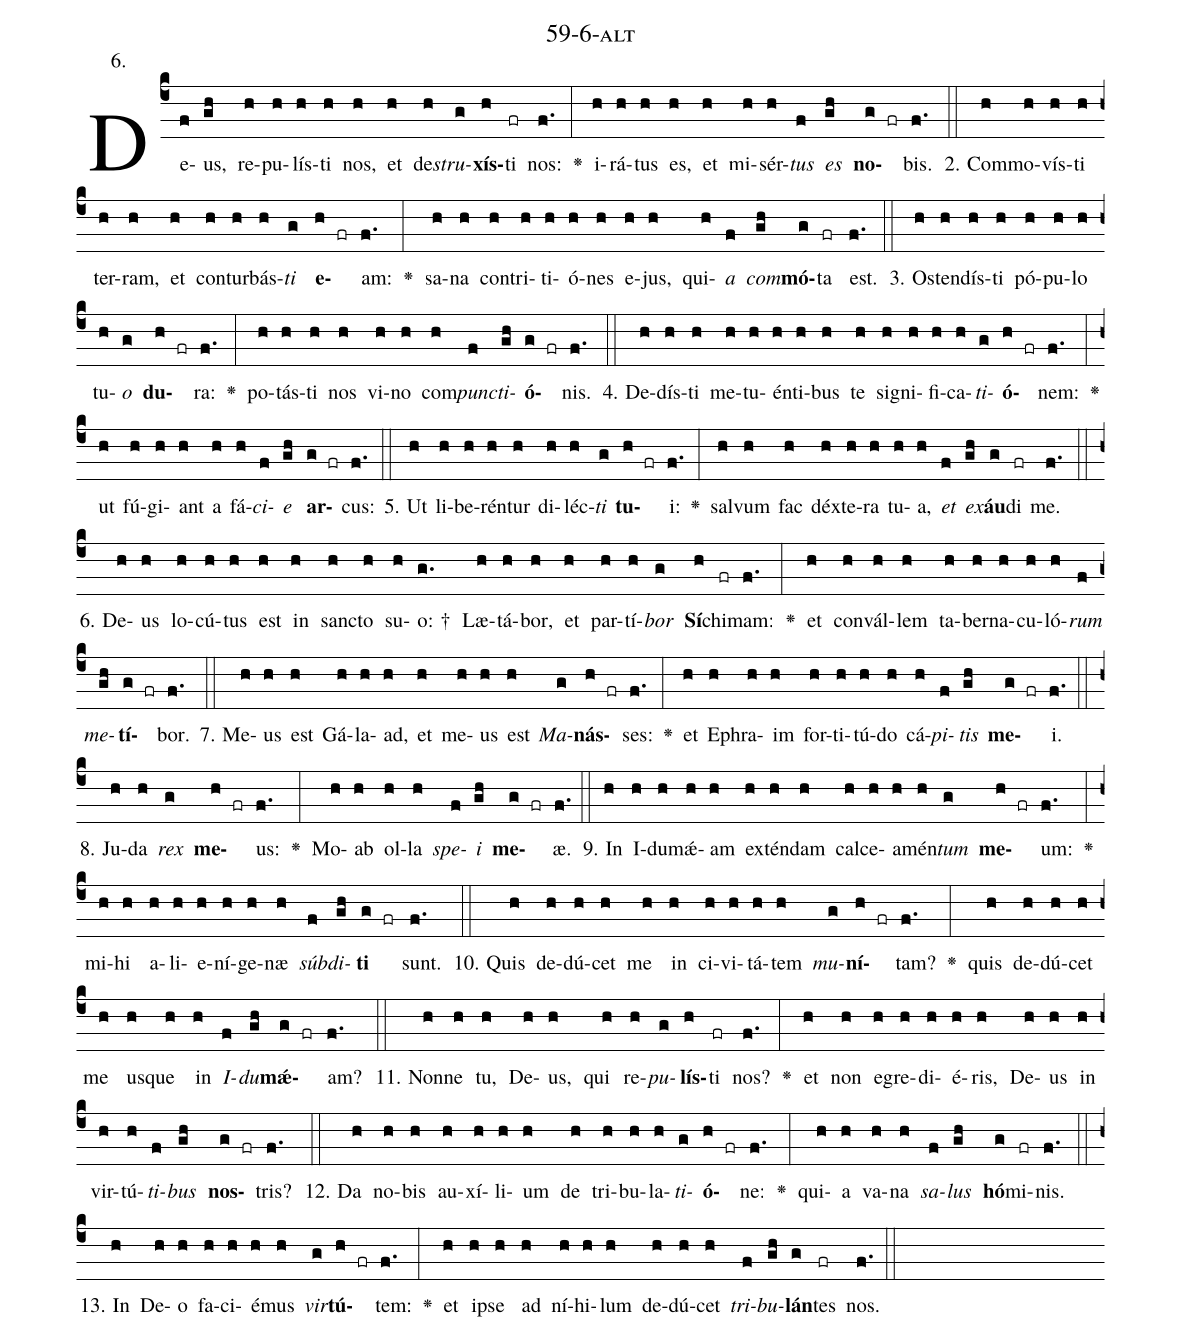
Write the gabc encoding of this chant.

name: 59-6-alt;
annotation: 6.;
%%
(c4)De(f)us,(gh) re(h)pu(h)lís(h)ti(h) nos,(h) et(h) de(h)<i>stru</i>(g)<b>xís</b>(h)ti(fr) nos:(f.) <v>\greheightstar</v>(:) i(h)rá(h)tus(h) es,(h) et(h) mi(h)sér(h)<i>tus</i>(f) <i>es</i>(gh) <b>no</b>(g fr)bis.(f.) (::)
2. Com(h)mo(h)vís(h)ti(h) ter(h)ram,(h) et(h) con(h)tur(h)bás(h)<i>ti</i>(g) <b>e</b>(h fr)am:(f.) <v>\greheightstar</v>(:) sa(h)na(h) con(h)tri(h)ti(h)ó(h)nes(h) e(h)jus,(h) qui(h)<i>a</i>(f) <i>com</i>(gh)<b>mó</b>(g)ta(fr) est.(f.) (::)
3. Os(h)ten(h)dís(h)ti(h) pó(h)pu(h)lo(h) tu(h)<i>o</i>(g) <b>du</b>(h fr)ra:(f.) <v>\greheightstar</v>(:) po(h)tás(h)ti(h) nos(h) vi(h)no(h) com(h)<i>punc</i>(f)<i>ti</i>(gh)<b>ó</b>(g fr)nis.(f.) (::)
4. De(h)dís(h)ti(h) me(h)tu(h)én(h)ti(h)bus(h) te(h) si(h)gni(h)fi(h)ca(h)<i>ti</i>(g)<b>ó</b>(h fr)nem:(f.) <v>\greheightstar</v>(:) ut(h) fú(h)gi(h)ant(h) a(h) fá(h)<i>ci</i>(f)<i>e</i>(gh) <b>ar</b>(g fr)cus:(f.) (::)
5. Ut(h) li(h)be(h)rén(h)tur(h) di(h)léc(h)<i>ti</i>(g) <b>tu</b>(h fr)i:(f.) <v>\greheightstar</v>(:) sal(h)vum(h) fac(h) déx(h)te(h)ra(h) tu(h)a,(h) <i>et</i>(f) <i>ex</i>(gh)<b>áu</b>(g)di(fr) me.(f.) (::)
6. De(h)us(h) lo(h)cú(h)tus(h) est(h) in(h) sanc(h)to(h) su(h)o: †(g.) Læ(h)tá(h)bor,(h) et(h) par(h)tí(h)<i>bor</i>(g) <b>Sí</b>(h)chi(fr)mam:(f.) <v>\greheightstar</v>(:) et(h) con(h)vál(h)lem(h) ta(h)ber(h)na(h)cu(h)ló(h)<i>rum</i>(f) <i>me</i>(gh)<b>tí</b>(g fr)bor.(f.) (::)
7. Me(h)us(h) est(h) Gá(h)la(h)ad,(h) et(h) me(h)us(h) est(h) <i>Ma</i>(g)<b>nás</b>(h fr)ses:(f.) <v>\greheightstar</v>(:) et(h) E(h)phra(h)im(h) for(h)ti(h)tú(h)do(h) cá(h)<i>pi</i>(f)<i>tis</i>(gh) <b>me</b>(g fr)i.(f.) (::)
8. Ju(h)da(h) <i>rex</i>(g) <b>me</b>(h fr)us:(f.) <v>\greheightstar</v>(:) Mo(h)ab(h) ol(h)la(h) <i>spe</i>(f)<i>i</i>(gh) <b>me</b>(g fr)æ.(f.) (::)
9. In(h) I(h)du(h)mǽ(h)am(h) ex(h)tén(h)dam(h) cal(h)ce(h)a(h)mén(h)<i>tum</i>(g) <b>me</b>(h fr)um:(f.) <v>\greheightstar</v>(:) mi(h)hi(h) a(h)li(h)e(h)ní(h)ge(h)næ(h) <i>súb</i>(f)<i>di</i>(gh)<b>ti</b>(g fr) sunt.(f.) (::)
10. Quis(h) de(h)dú(h)cet(h) me(h) in(h) ci(h)vi(h)tá(h)tem(h) <i>mu</i>(g)<b>ní</b>(h fr)tam?(f.) <v>\greheightstar</v>(:) quis(h) de(h)dú(h)cet(h) me(h) us(h)que(h) in(h) <i>I</i>(f)<i>du</i>(gh)<b>mǽ</b>(g fr)am?(f.) (::)
11. Non(h)ne(h) tu,(h) De(h)us,(h) qui(h) re(h)<i>pu</i>(g)<b>lís</b>(h)ti(fr) nos?(f.) <v>\greheightstar</v>(:) et(h) non(h) e(h)gre(h)di(h)é(h)ris,(h) De(h)us(h) in(h) vir(h)tú(h)<i>ti</i>(f)<i>bus</i>(gh) <b>nos</b>(g fr)tris?(f.) (::)
12. Da(h) no(h)bis(h) au(h)xí(h)li(h)um(h) de(h) tri(h)bu(h)la(h)<i>ti</i>(g)<b>ó</b>(h fr)ne:(f.) <v>\greheightstar</v>(:) qui(h)a(h) va(h)na(h) <i>sa</i>(f)<i>lus</i>(gh) <b>hó</b>(g)mi(fr)nis.(f.) (::)
13. In(h) De(h)o(h) fa(h)ci(h)é(h)mus(h) <i>vir</i>(g)<b>tú</b>(h fr)tem:(f.) <v>\greheightstar</v>(:) et(h) ip(h)se(h) ad(h) ní(h)hi(h)lum(h) de(h)dú(h)cet(h) <i>tri</i>(f)<i>bu</i>(gh)<b>lán</b>(g)tes(fr) nos.(f.) (::)
